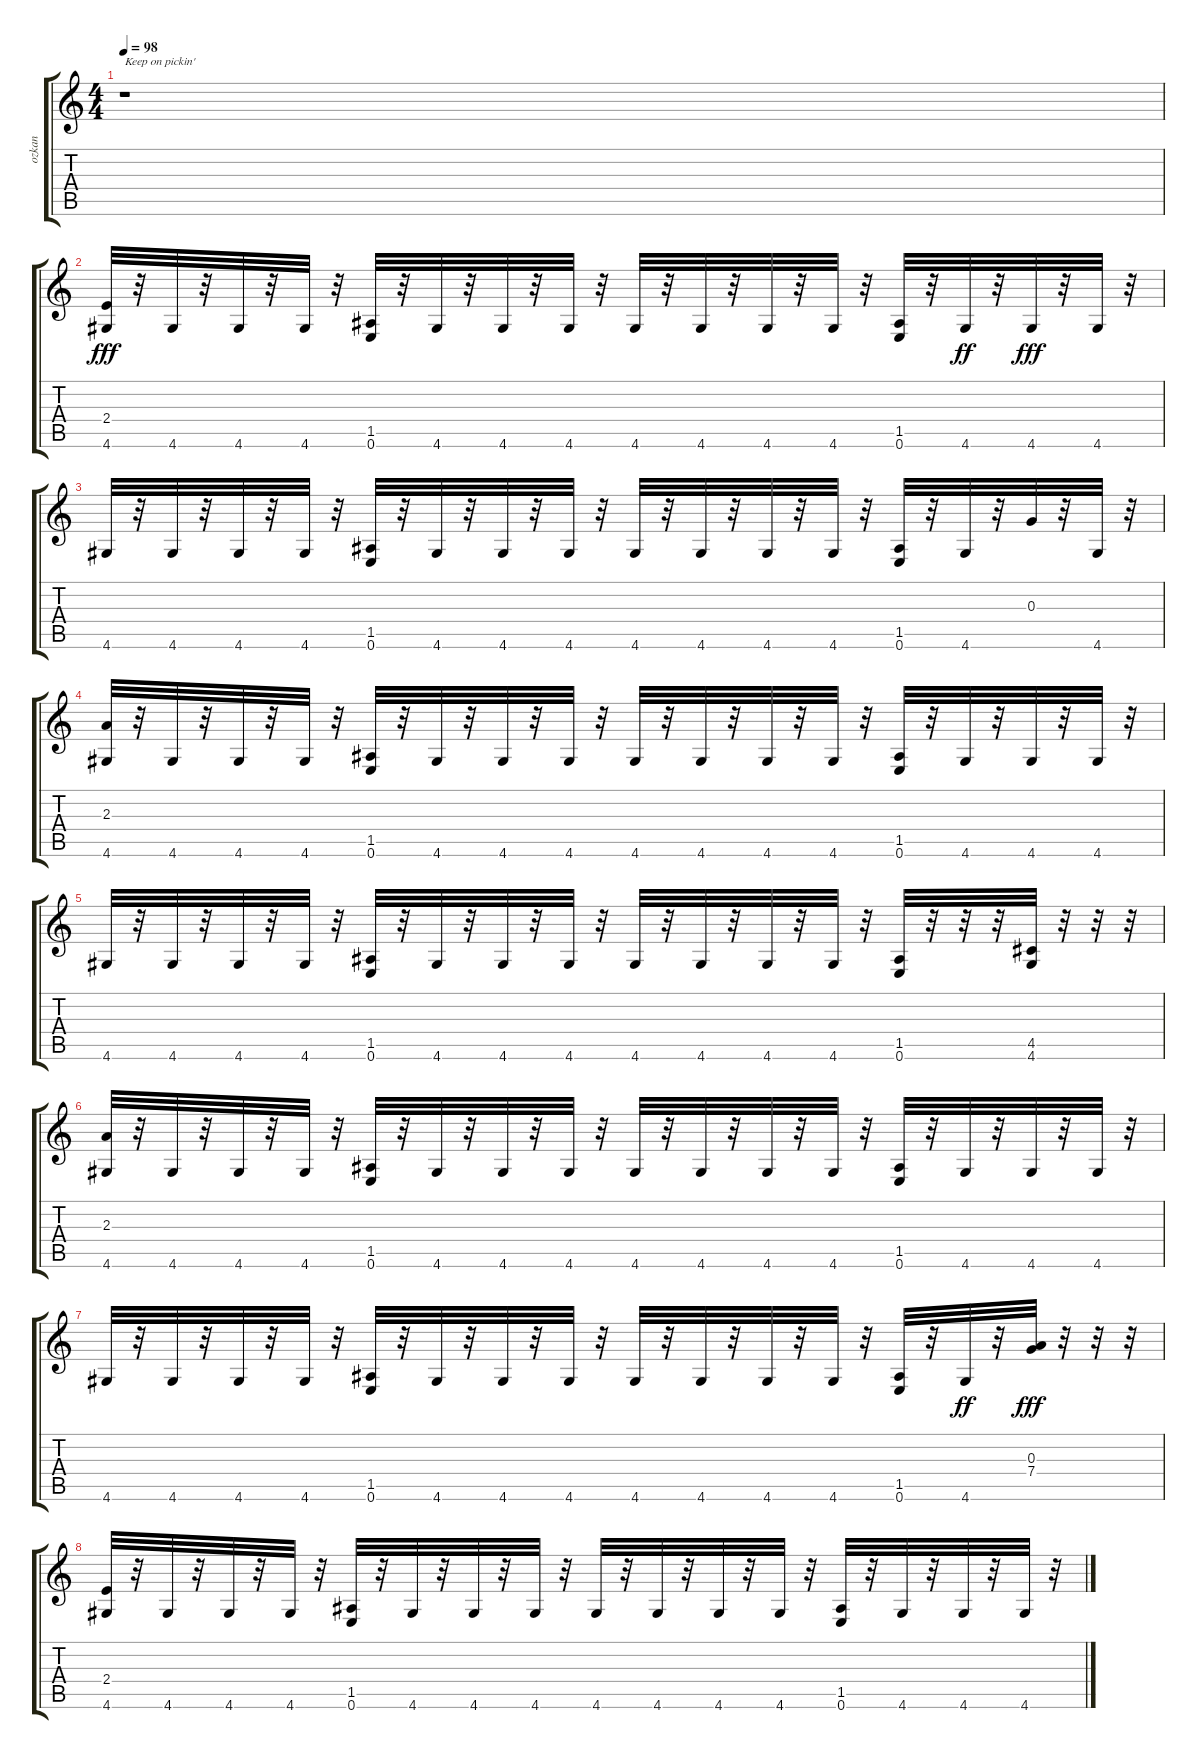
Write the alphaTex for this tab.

\track ("ozkan" "ozkan") {instrument electricbassfinger}
\staff {score tabs}
\tuning (E4 B3 G3 D3 A2 E2) {hide}
\ts (4 4)
\tempo 98
\clef g2
\ks c
r.1{txt "Keep on pickin'" dy fff instrument electricbassfinger} |
(2.4 4.6).32{balance 8 instrument acousticgrandpiano} r.32 4.6.32 r.32 4.6.32 r.32 4.6.32 r.32 (1.5 0.6).32 r.32 4.6.32 r.32 4.6.32 r.32 4.6.32 r.32 4.6.32 r.32 4.6.32 r.32 4.6.32 r.32 4.6.32 r.32 (1.5 0.6).32 r.32 4.6.32{dy ff} r.32 4.6.32{dy fff} r.32 4.6.32 r.32 |
4.6.32 r.32 4.6.32 r.32 4.6.32 r.32 4.6.32 r.32 (1.5 0.6).32 r.32 4.6.32 r.32 4.6.32 r.32 4.6.32 r.32 4.6.32 r.32 4.6.32 r.32 4.6.32 r.32 4.6.32 r.32 (1.5 0.6).32 r.32 4.6.32 r.32 0.3.32 r.32 4.6.32 r.32 |
(2.3 4.6).32 r.32 4.6.32 r.32 4.6.32 r.32 4.6.32 r.32 (1.5 0.6).32 r.32 4.6.32 r.32 4.6.32 r.32 4.6.32 r.32 4.6.32 r.32 4.6.32 r.32 4.6.32 r.32 4.6.32 r.32 (1.5 0.6).32 r.32 4.6.32 r.32 4.6.32 r.32 4.6.32 r.32 |
4.6.32 r.32 4.6.32 r.32 4.6.32 r.32 4.6.32 r.32 (1.5 0.6).32 r.32 4.6.32 r.32 4.6.32 r.32 4.6.32 r.32 4.6.32 r.32 4.6.32 r.32 4.6.32 r.32 4.6.32 r.32 (1.5 0.6).32 r.32 r.32 r.32 (4.5 4.6).32 r.32 r.32 r.32 |
(2.3 4.6).32 r.32 4.6.32 r.32 4.6.32 r.32 4.6.32 r.32 (1.5 0.6).32 r.32 4.6.32 r.32 4.6.32 r.32 4.6.32 r.32 4.6.32 r.32 4.6.32 r.32 4.6.32 r.32 4.6.32 r.32 (1.5 0.6).32 r.32 4.6.32 r.32 4.6.32 r.32 4.6.32 r.32 |
4.6.32 r.32 4.6.32 r.32 4.6.32 r.32 4.6.32 r.32 (1.5 0.6).32 r.32 4.6.32 r.32 4.6.32 r.32 4.6.32 r.32 4.6.32 r.32 4.6.32 r.32 4.6.32 r.32 4.6.32 r.32 (1.5 0.6).32 r.32 4.6.32{dy ff} r.32 (0.3 7.4).32{dy fff} r.32 r.32 r.32 |
(2.4 4.6).32 r.32 4.6.32 r.32 4.6.32 r.32 4.6.32 r.32 (1.5 0.6).32 r.32 4.6.32 r.32 4.6.32 r.32 4.6.32 r.32 4.6.32 r.32 4.6.32 r.32 4.6.32 r.32 4.6.32 r.32 (1.5 0.6).32 r.32 4.6.32 r.32 4.6.32 r.32 4.6.32 r.32
